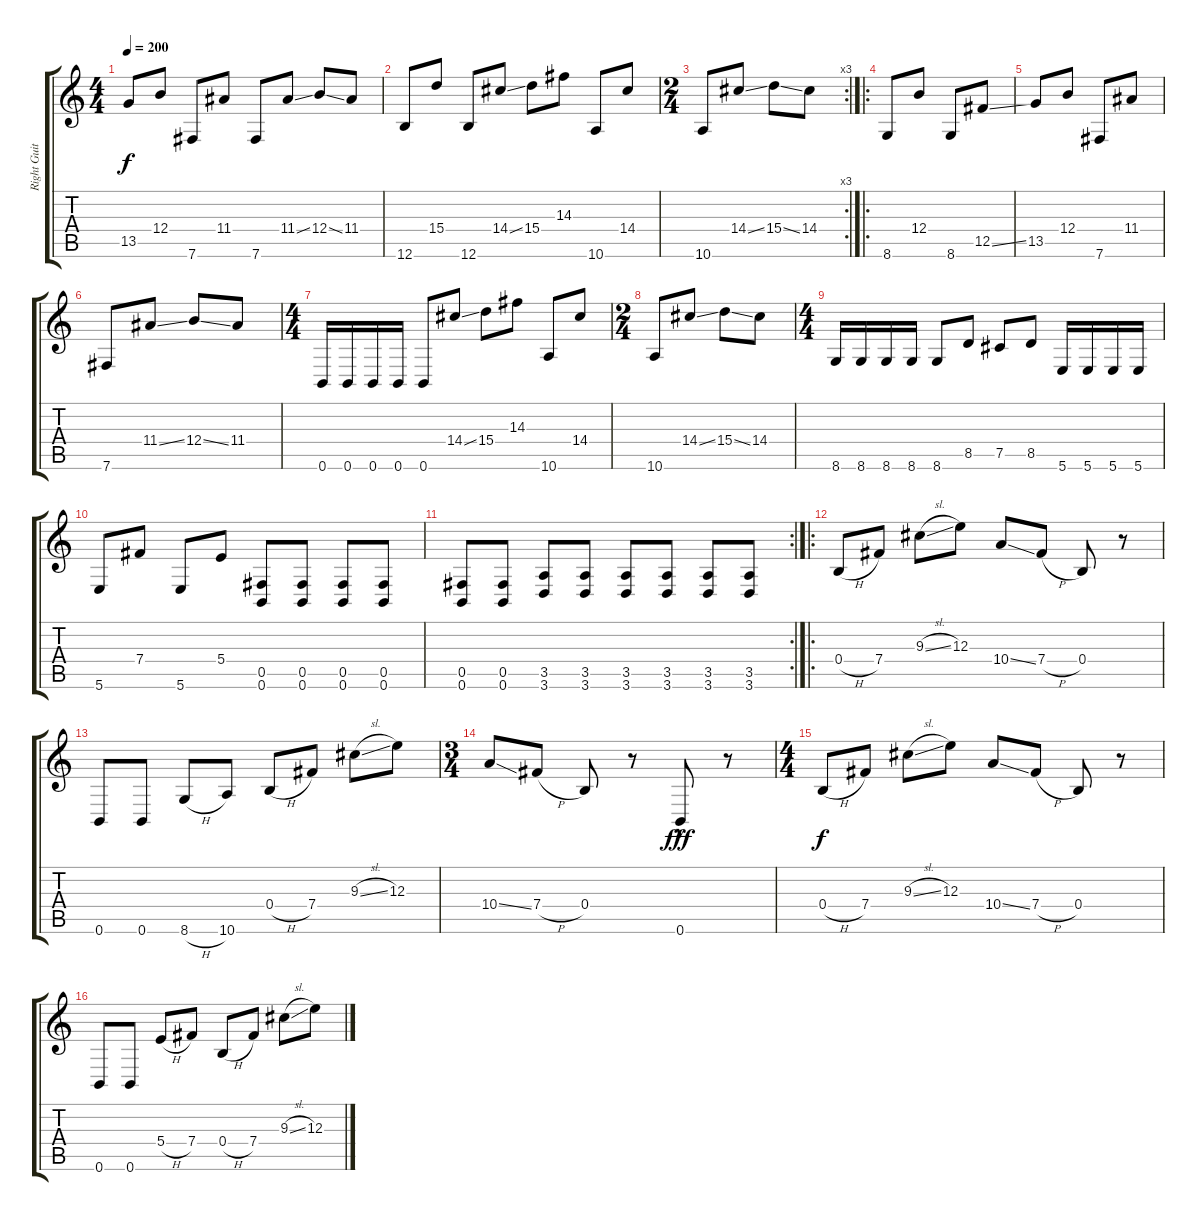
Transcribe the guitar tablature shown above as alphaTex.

\track ("Right Guitar" "Right Guit") {instrument distortionguitar bank 255}
\staff {score tabs}
\tuning (Db4 Ab3 E3 B2 Gb2 B1) {hide}
\ts (4 4)
\tempo 200
\clef g2
\ks c
13.5.8{dy f} 12.4.8 7.6.8 11.4.8 7.6.8 11.4{ss}.8 12.4{ss}.8 11.4.8 |
12.6.8 15.4.8 12.6.8 14.4{ss}.8 15.4.8 14.3.8 10.6.8 14.4.8 |
\rc 3
\ts (2 4)
10.6.8 14.4{ss}.8 15.4{ss}.8 14.4.8 |
\ro
8.6.8 12.4.8 8.6.8 12.5{ss}.8 |
13.5.8 12.4.8 7.6.8 11.4.8 |
7.6.8 11.4{ss}.8 12.4{ss}.8 11.4.8 |
\ts (4 4)
0.6.16 0.6.16 0.6.16 0.6.16 0.6.8 14.4{ss}.8 15.4.8 14.3.8 10.6.8 14.4.8 |
\ts (2 4)
10.6.8 14.4{ss}.8 15.4{ss}.8 14.4.8 |
\ts (4 4)
8.6.16 8.6.16 8.6.16 8.6.16 8.6.8 8.5.8 7.5.8 8.5.8 5.6.16 5.6.16 5.6.16 5.6.16 |
5.6.8 7.4.8 5.6.8 5.4.8 (0.5 0.6).8 (0.5 0.6).8 (0.5 0.6).8 (0.5 0.6).8 |
\rc 2
(0.5 0.6).8 (0.5 0.6).8 (3.5 3.6).8 (3.5 3.6).8 (3.5 3.6).8 (3.5 3.6).8 (3.5 3.6).8 (3.5 3.6).8 |
\ro
0.4{h}.8 7.4.8 9.3{sl}.8 12.3.8 10.4{ss}.8 7.4{h}.8 0.4.8 r.8 |
0.6.8 0.6.8 8.6{h}.8 10.6.8 0.4{h}.8 7.4.8 9.3{sl}.8 12.3.8 |
\ts (3 4)
10.4{ss}.8 7.4{h}.8 0.4.8 r.8 0.6{hac}.8{dy fff} r.8 |
\ts (4 4)
0.4{h}.8{dy f} 7.4.8 9.3{sl}.8 12.3.8 10.4{ss}.8 7.4{h}.8 0.4.8 r.8 |
0.6.8 0.6.8 5.4{h}.8 7.4.8 0.4{h}.8 7.4.8 9.3{sl}.8 12.3.8
